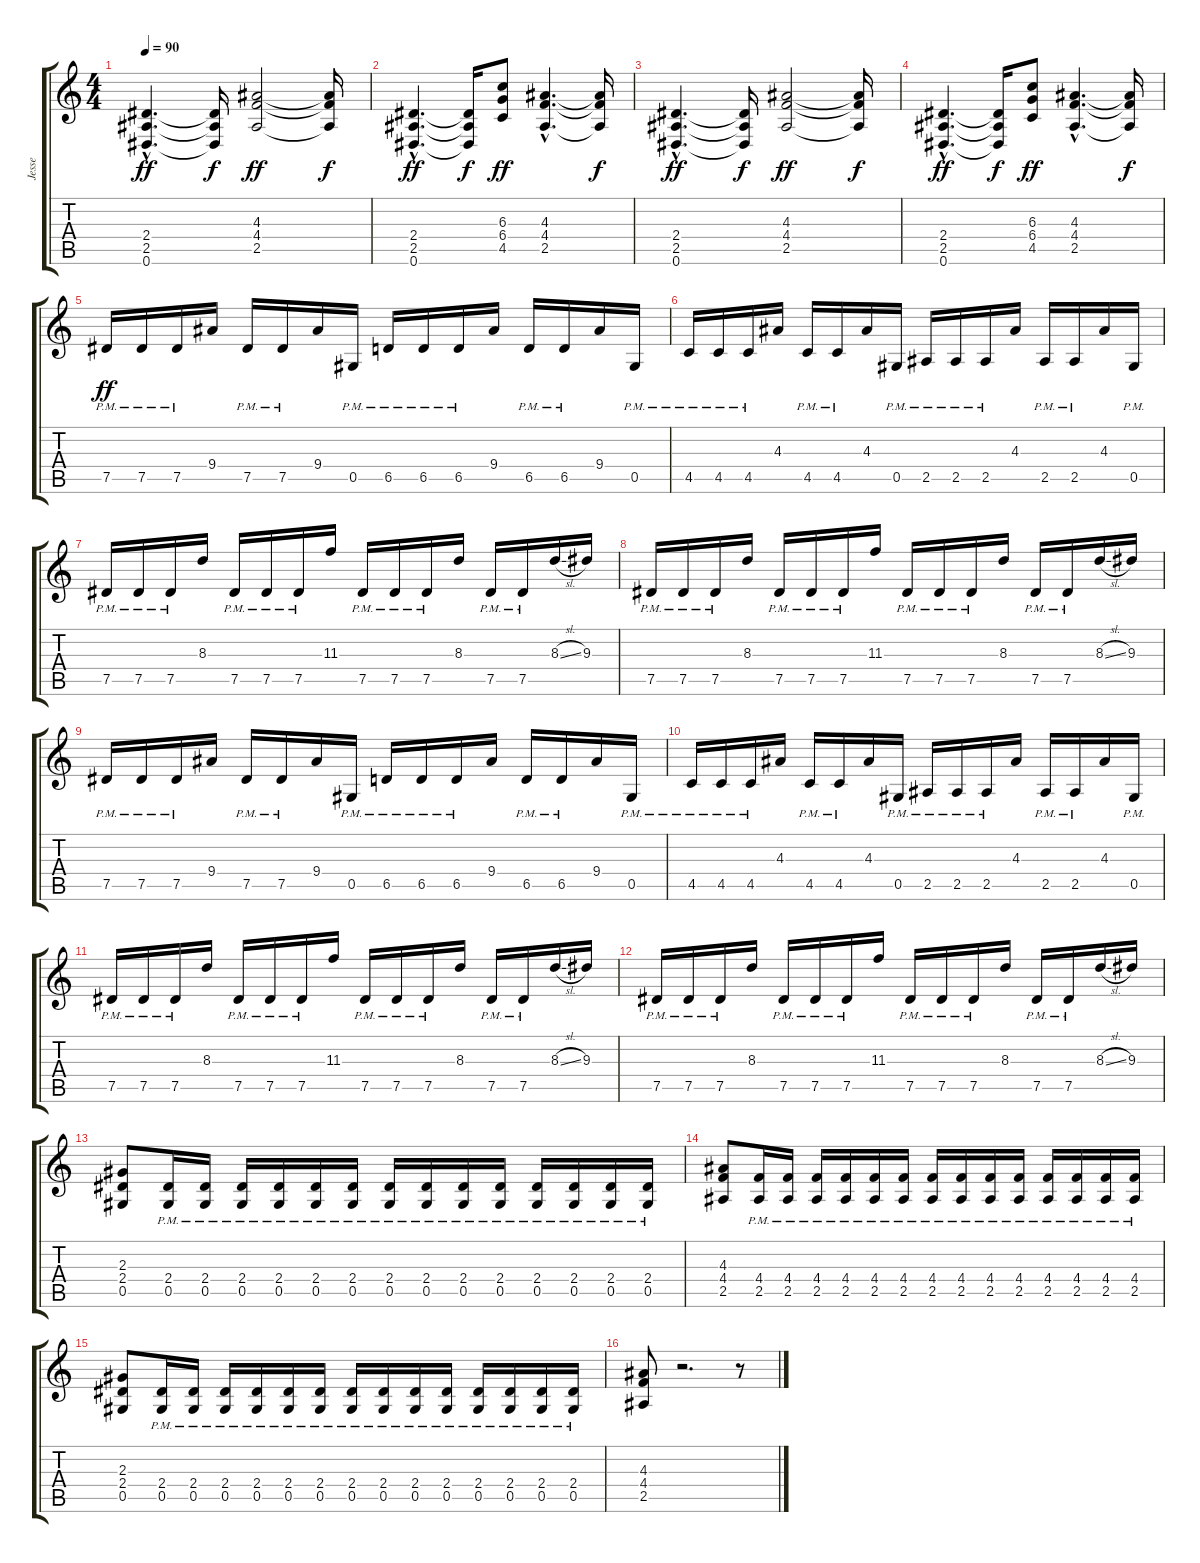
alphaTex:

\track ("Jesse" "Jesse") {instrument distortionguitar}
\staff {score tabs}
\tuning (Eb4 Bb3 Gb3 Db3 Ab2 Eb2) {hide}
\ts (4 4)
\tempo 90
\clef g2
\ks c
(2.4{hac} 2.5{hac} 0.6{hac}).4{d dy ff instrument distortionguitar} (2.4{t} 2.5{t} 0.6{t}).16{dy f} (4.3 4.4 2.5).2{dy ff} (4.3{t} 4.4{t} 2.5{t}).16{dy f} |
(2.4{hac} 2.5{hac} 0.6{hac}).4{d dy ff} (2.4{t} 2.5{t} 0.6{t}).16{dy f} (6.3 6.4 4.5).8{dy ff} (4.3{hac} 4.4{hac} 2.5{hac}).4{d} (4.3{t} 4.4{t} 2.5{t}).16{dy f} |
(2.4{hac} 2.5{hac} 0.6{hac}).4{d dy ff} (2.4{t} 2.5{t} 0.6{t}).16{dy f} (4.3 4.4 2.5).2{dy ff} (4.3{t} 4.4{t} 2.5{t}).16{dy f} |
(2.4{hac} 2.5{hac} 0.6{hac}).4{d dy ff} (2.4{t} 2.5{t} 0.6{t}).16{dy f} (6.3 6.4 4.5).8{dy ff} (4.3{hac} 4.4{hac} 2.5{hac}).4{d} (4.3{t} 4.4{t} 2.5{t}).16{dy f} |
7.5{pm}.16{dy ff} 7.5{pm}.16 7.5{pm}.16 9.4.16 7.5{pm}.16 7.5{pm}.16 9.4.16 0.5{pm}.16 6.5{pm}.16 6.5{pm}.16 6.5{pm}.16 9.4.16 6.5{pm}.16 6.5{pm}.16 9.4.16 0.5{pm}.16 |
4.5{pm}.16 4.5{pm}.16 4.5{pm}.16 4.3.16 4.5{pm}.16 4.5{pm}.16 4.3.16 0.5{pm}.16 2.5{pm}.16 2.5{pm}.16 2.5{pm}.16 4.3.16 2.5{pm}.16 2.5{pm}.16 4.3.16 0.5{pm}.16 |
7.5{pm}.16 7.5{pm}.16 7.5{pm}.16 8.3.16 7.5{pm}.16 7.5{pm}.16 7.5{pm}.16 11.3.16 7.5{pm}.16 7.5{pm}.16 7.5{pm}.16 8.3.16 7.5{pm}.16 7.5{pm}.16 8.3{sl}.16 9.3.16 |
7.5{pm}.16 7.5{pm}.16 7.5{pm}.16 8.3.16 7.5{pm}.16 7.5{pm}.16 7.5{pm}.16 11.3.16 7.5{pm}.16 7.5{pm}.16 7.5{pm}.16 8.3.16 7.5{pm}.16 7.5{pm}.16 8.3{sl}.16 9.3.16 |
7.5{pm}.16 7.5{pm}.16 7.5{pm}.16 9.4.16 7.5{pm}.16 7.5{pm}.16 9.4.16 0.5{pm}.16 6.5{pm}.16 6.5{pm}.16 6.5{pm}.16 9.4.16 6.5{pm}.16 6.5{pm}.16 9.4.16 0.5{pm}.16 |
4.5{pm}.16 4.5{pm}.16 4.5{pm}.16 4.3.16 4.5{pm}.16 4.5{pm}.16 4.3.16 0.5{pm}.16 2.5{pm}.16 2.5{pm}.16 2.5{pm}.16 4.3.16 2.5{pm}.16 2.5{pm}.16 4.3.16 0.5{pm}.16 |
7.5{pm}.16 7.5{pm}.16 7.5{pm}.16 8.3.16 7.5{pm}.16 7.5{pm}.16 7.5{pm}.16 11.3.16 7.5{pm}.16 7.5{pm}.16 7.5{pm}.16 8.3.16 7.5{pm}.16 7.5{pm}.16 8.3{sl}.16 9.3.16 |
7.5{pm}.16 7.5{pm}.16 7.5{pm}.16 8.3.16 7.5{pm}.16 7.5{pm}.16 7.5{pm}.16 11.3.16 7.5{pm}.16 7.5{pm}.16 7.5{pm}.16 8.3.16 7.5{pm}.16 7.5{pm}.16 8.3{sl}.16 9.3.16 |
(2.3 2.4 0.5).8 (2.4{pm} 0.5{pm}).16 (2.4{pm} 0.5{pm}).16 (2.4{pm} 0.5{pm}).16 (2.4{pm} 0.5{pm}).16 (2.4{pm} 0.5{pm}).16 (2.4{pm} 0.5{pm}).16 (2.4{pm} 0.5{pm}).16 (2.4{pm} 0.5{pm}).16 (2.4{pm} 0.5{pm}).16 (2.4{pm} 0.5{pm}).16 (2.4{pm} 0.5{pm}).16 (2.4{pm} 0.5{pm}).16 (2.4{pm} 0.5{pm}).16 (2.4{pm} 0.5{pm}).16 |
(4.3 4.4 2.5).8 (4.4{pm} 2.5{pm}).16 (4.4{pm} 2.5{pm}).16 (4.4{pm} 2.5{pm}).16 (4.4{pm} 2.5{pm}).16 (4.4{pm} 2.5{pm}).16 (4.4{pm} 2.5{pm}).16 (4.4{pm} 2.5{pm}).16 (4.4{pm} 2.5{pm}).16 (4.4{pm} 2.5{pm}).16 (4.4{pm} 2.5{pm}).16 (4.4{pm} 2.5{pm}).16 (4.4{pm} 2.5{pm}).16 (4.4{pm} 2.5{pm}).16 (4.4{pm} 2.5{pm}).16 |
(2.3 2.4 0.5).8 (2.4{pm} 0.5{pm}).16 (2.4{pm} 0.5{pm}).16 (2.4{pm} 0.5{pm}).16 (2.4{pm} 0.5{pm}).16 (2.4{pm} 0.5{pm}).16 (2.4{pm} 0.5{pm}).16 (2.4{pm} 0.5{pm}).16 (2.4{pm} 0.5{pm}).16 (2.4{pm} 0.5{pm}).16 (2.4{pm} 0.5{pm}).16 (2.4{pm} 0.5{pm}).16 (2.4{pm} 0.5{pm}).16 (2.4{pm} 0.5{pm}).16 (2.4{pm} 0.5{pm}).16 |
(4.3 4.4 2.5).8 r.2{d} r.8
